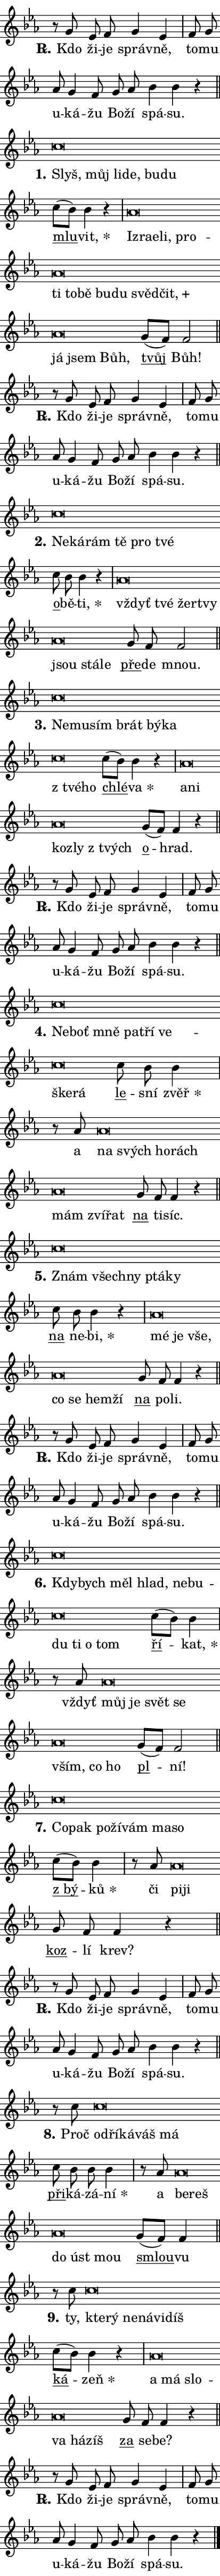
\version "2.22.1"
\header { tagline = "" }
\paper {
  indent = 0\cm
  top-margin = 0\cm
  right-margin = 0\cm
  bottom-margin = 0\cm
  left-margin = 0\cm
  paper-width = 7\cm
  page-breaking = #ly:one-page-breaking
  system-system-spacing.basic-distance = #11
  score-system-spacing.basic-distance = #11.3
  ragged-last = ##f
}


%% Author: Thomas Morley
%% https://lists.gnu.org/archive/html/lilypond-user/2020-05/msg00002.html
#(define (line-position grob)
"Returns position of @var[grob} in current system:
   @code{'start}, if at first time-step
   @code{'end}, if at last time-step
   @code{'middle} otherwise
"
  (let* ((col (ly:item-get-column grob))
         (ln (ly:grob-object col 'left-neighbor))
         (rn (ly:grob-object col 'right-neighbor))
         (col-to-check-left (if (ly:grob? ln) ln col))
         (col-to-check-right (if (ly:grob? rn) rn col))
         (break-dir-left
           (and
             (ly:grob-property col-to-check-left 'non-musical #f)
             (ly:item-break-dir col-to-check-left)))
         (break-dir-right
           (and
             (ly:grob-property col-to-check-right 'non-musical #f)
             (ly:item-break-dir col-to-check-right))))
        (cond ((eqv? 1 break-dir-left) 'start)
              ((eqv? -1 break-dir-right) 'end)
              (else 'middle))))

#(define (tranparent-at-line-position vctor)
  (lambda (grob)
  "Relying on @code{line-position} select the relevant enry from @var{vctor}.
Used to determine transparency,"
    (case (line-position grob)
      ((end) (not (vector-ref vctor 0)))
      ((middle) (not (vector-ref vctor 1)))
      ((start) (not (vector-ref vctor 2))))))

noteHeadBreakVisibility =
#(define-music-function (break-visibility)(vector?)
"Makes @code{NoteHead}s transparent relying on @var{break-visibility}"
#{
  \override NoteHead.transparent =
    #(tranparent-at-line-position break-visibility)
#})

#(define delete-ledgers-for-transparent-note-heads
  (lambda (grob)
    "Reads whether a @code{NoteHead} is transparent.
If so this @code{NoteHead} is removed from @code{'note-heads} from
@var{grob}, which is supposed to be @code{LedgerLineSpanner}.
As a result ledgers are not printed for this @code{NoteHead}"
    (let* ((nhds-array (ly:grob-object grob 'note-heads))
           (nhds-list
             (if (ly:grob-array? nhds-array)
                 (ly:grob-array->list nhds-array)
                 '()))
           ;; Relies on the transparent-property being done before
           ;; Staff.LedgerLineSpanner.after-line-breaking is executed.
           ;; This is fragile ...
           (to-keep
             (remove
               (lambda (nhd)
                 (ly:grob-property nhd 'transparent #f))
               nhds-list)))
      ;; TODO find a better method to iterate over grob-arrays, similiar
      ;; to filter/remove etc for lists
      ;; For now rebuilt from scratch
      (set! (ly:grob-object grob 'note-heads)  '())
      (for-each
        (lambda (nhd)
          (ly:pointer-group-interface::add-grob grob 'note-heads nhd))
        to-keep))))

hideNotes = {
  \noteHeadBreakVisibility #begin-of-line-visible
}
unHideNotes = {
  \noteHeadBreakVisibility #all-visible
}

% work-around for resetting accidentals
% https://lilypond.org/doc/v2.23/Documentation/notation/displaying-rhythms#unmetered-music
cadenzaMeasure = {
  \cadenzaOff
  \partial 1024 s1024
  \cadenzaOn
}

#(define-markup-command (accent layout props text) (markup?)
  "Underline accented syllable"
  (interpret-markup layout props
    #{\markup \override #'(offset . 4.3) \underline { #text }#}))

responsum = \markup \concat {
  "R" \hspace #-1.05 \path #0.1 #'((moveto 0 0.07) (lineto 0.9 0.8)) \hspace #0.05 "."
}

\layout {
    \context {
        \Staff
        \remove "Time_signature_engraver"
        \override LedgerLineSpanner.after-line-breaking = #delete-ledgers-for-transparent-note-heads
    }
    \context {
        \Voice {
            \override NoteHead.output-attributes = #'((class . "notehead"))
            \override Hairpin.height = #0.55
        }
    }
    \context {
        \Lyrics {
            \override StanzaNumber.output-attributes = #'((class . "stanzanumber"))
            \override LyricSpace.minimum-distance = #0.9
            \override LyricText.font-name = #"TeX Gyre Schola"
            \override LyricText.font-size = 1
            \override StanzaNumber.font-name = #"TeX Gyre Schola Bold"
            \override StanzaNumber.font-size = 1
        }
    }
}

% magnetic-lyrics.ily
%
%   written by
%     Jean Abou Samra <jean@abou-samra.fr>
%     Werner Lemberg <wl@gnu.org>
%
%   adapted by
%     Jiri Hon <jiri.hon@gmail.com>
%
% Version 2022-Apr-15

% https://www.mail-archive.com/lilypond-user@gnu.org/msg149350.html

#(define (Left_hyphen_pointer_engraver context)
   "Collect syllable-hyphen-syllable occurrences in lyrics and store
them in properties.  This engraver only looks to the left.  For
example, if the lyrics input is @code{foo -- bar}, it does the
following.

@itemize @bullet
@item
Set the @code{text} property of the @code{LyricHyphen} grob between
@q{foo} and @q{bar} to @code{foo}.

@item
Set the @code{left-hyphen} property of the @code{LyricText} grob with
text @q{foo} to the @code{LyricHyphen} grob between @q{foo} and
@q{bar}.
@end itemize

Use this auxiliary engraver in combination with the
@code{lyric-@/text::@/apply-@/magnetic-@/offset!} hook."
   (let ((hyphen #f)
         (text #f))
     (make-engraver
      (acknowledgers
       ((lyric-syllable-interface engraver grob source-engraver)
        (set! text grob)))
      (end-acknowledgers
       ((lyric-hyphen-interface engraver grob source-engraver)
        ;(when (not (grob::has-interface grob 'lyric-space-interface))
          (set! hyphen grob)));)
      ((stop-translation-timestep engraver)
       (when (and text hyphen)
         (ly:grob-set-object! text 'left-hyphen hyphen))
       (set! text #f)
       (set! hyphen #f)))))

#(define (lyric-text::apply-magnetic-offset! grob)
   "If the space between two syllables is less than the value in
property @code{LyricText@/.details@/.squash-threshold}, move the right
syllable to the left so that it gets concatenated with the left
syllable.

Use this function as a hook for
@code{LyricText@/.after-@/line-@/breaking} if the
@code{Left_@/hyphen_@/pointer_@/engraver} is active."
   (let ((hyphen (ly:grob-object grob 'left-hyphen #f)))
     (when hyphen
       (let ((left-text (ly:spanner-bound hyphen LEFT)))
         (when (grob::has-interface left-text 'lyric-syllable-interface)
           (let* ((common (ly:grob-common-refpoint grob left-text X))
                  (this-x-ext (ly:grob-extent grob common X))
                  (left-x-ext
                   (begin
                     ;; Trigger magnetism for left-text.
                     (ly:grob-property left-text 'after-line-breaking)
                     (ly:grob-extent left-text common X)))
                  ;; `delta` is the gap width between two syllables.
                  (delta (- (interval-start this-x-ext)
                            (interval-end left-x-ext)))
                  (details (ly:grob-property grob 'details))
                  (threshold (assoc-get 'squash-threshold details 0.2)))
             (when (< delta threshold)
               (let* (;; We have to manipulate the input text so that
                      ;; ligatures crossing syllable boundaries are not
                      ;; disabled.  For languages based on the Latin
                      ;; script this is essentially a beautification.
                      ;; However, for non-Western scripts it can be a
                      ;; necessity.
                      (lt (ly:grob-property left-text 'text))
                      (rt (ly:grob-property grob 'text))
                      (is-space (grob::has-interface hyphen 'lyric-space-interface))
                      (space (if is-space " " ""))
                      (space-markup (grob-interpret-markup grob " "))
                      (space-size (interval-length (ly:stencil-extent space-markup X)))
                      (extra-delta (if is-space space-size 0))
                      ;; Append new syllable.
                      (ltrt-space (if (and (string? lt) (string? rt))
                                (string-append lt space rt)
                                (make-concat-markup (list lt space rt))))
                      ;; Right-align `ltrt` to the right side.
                      (ltrt-space-markup (grob-interpret-markup
                               grob
                               (make-translate-markup
                                (cons (interval-length this-x-ext) 0)
                                (make-right-align-markup ltrt-space)))))
                 (begin
                   ;; Don't print `left-text`.
                   (ly:grob-set-property! left-text 'stencil #f)
                   ;; Set text and stencil (which holds all collected
                   ;; syllables so far) and shift it to the left.
                   (ly:grob-set-property! grob 'text ltrt-space)
                   (ly:grob-set-property! grob 'stencil ltrt-space-markup)
                   (ly:grob-translate-axis! grob (- (- delta extra-delta)) X))))))))))


#(define (lyric-hyphen::displace-bounds-first grob)
   ;; Make very sure this callback isn't triggered too early.
   (let ((left (ly:spanner-bound grob LEFT))
         (right (ly:spanner-bound grob RIGHT)))
     (ly:grob-property left 'after-line-breaking)
     (ly:grob-property right 'after-line-breaking)
     (ly:lyric-hyphen::print grob)))

squashThreshold = #0.4

\layout {
  \context {
    \Lyrics
    \consists #Left_hyphen_pointer_engraver
    \override LyricText.after-line-breaking =
      #lyric-text::apply-magnetic-offset!
    \override LyricHyphen.stencil = #lyric-hyphen::displace-bounds-first
    \override LyricText.details.squash-threshold = \squashThreshold
    \override LyricHyphen.minimum-distance = 0
    \override LyricHyphen.minimum-length = \squashThreshold
  }
}

squash = \override LyricText.details.squash-threshold = 9999
unSquash = \override LyricText.details.squash-threshold = \squashThreshold

left = \override LyricText.self-alignment-X = #LEFT
unLeft = \revert LyricText.self-alignment-X

starOffset = #(lambda (grob) 
                (let ((x_offset (ly:self-alignment-interface::aligned-on-x-parent grob)))
                  (if (= x_offset 0) 0 (+ x_offset 1.2))))

star = #(define-music-function (syllable)(string?)
"Append star separator at the end of a syllable"
#{
  \once \override LyricText.X-offset = #starOffset
  \lyricmode { \markup {
    #syllable
    \override #'((font-name . "TeX Gyre Schola Bold")) \hspace #0.2 \lower #0.65 \larger "*"
  } }
#})

starAccent = #(define-music-function (syllable)(string?)
"Append star separator at the end of a syllable and make accent"
#{
  \once \override LyricText.X-offset = #starOffset
  \lyricmode { \markup {
    \accent #syllable
    \override #'((font-name . "TeX Gyre Schola Bold")) \hspace #0.2 \lower #0.65 \larger "*"
  } }
#})

breath = #(define-music-function (syllable)(string?)
"Append breathing indicator at the end of a syllable"
#{
  \lyricmode { \markup { #syllable "+" } }
#})

optionalBreath = #(define-music-function (syllable)(string?)
"Append optional breathing indicator at the end of a syllable"
#{
  \lyricmode { \markup { #syllable "(+)" } }
#})


\score {
    <<
        \new Voice = "melody" { \cadenzaOn \key es \major \relative { r8 g' es f g4 es \cadenzaMeasure \bar "|" f8 g \bar "" as g4 f8 \bar "" g as \bar "" bes4 bes r \cadenzaMeasure \bar "||" \break } }
        \new Lyrics \lyricsto "melody" { \lyricmode { \set stanza = \responsum
Kdo ži -- je správ -- ně, to -- mu u -- ká -- žu Bo -- ží spá -- su. } }
    >>
    \layout {}
}

\score {
    <<
        \new Voice = "melody" { \cadenzaOn \key es \major \relative { c''\breve*1/16 \hideNotes \breve*1/16 \bar "" \breve*1/16 \bar "" \breve*1/16 \bar "" \breve*1/16 \breve*1/16 \bar "" \unHideNotes \bar "" c8[( bes)] bes4 r \cadenzaMeasure \bar "|" as\breve*1/16 \hideNotes \breve*1/16 \bar "" \breve*1/16 \bar "" \breve*1/16 \bar "" \breve*1/16 \bar "" \breve*1/16 \bar "" \breve*1/16 \bar "" \breve*1/16 \bar "" \breve*1/16 \bar "" \breve*1/16 \bar "" \breve*1/16 \bar "" \breve*1/16 \bar "" \breve*1/16 \bar "" \breve*1/16 \breve*1/16 \bar "" \unHideNotes \bar "" g8[( f)] f2 \cadenzaMeasure \bar "||" \break } }
        \new Lyrics \lyricsto "melody" { \lyricmode { \set stanza = "1."
\left Slyš, \squash můj li -- de, bu -- du \unLeft \unSquash \markup \accent mlu -- \star vit, \left Iz -- \squash ra -- e -- li, pro -- ti to -- bě bu -- du svěd -- \breath "čit," já jsem Bůh, \unLeft \unSquash \markup \accent tvůj Bůh! } }
    >>
    \layout {}
}

\score {
    <<
        \new Voice = "melody" { \cadenzaOn \key es \major \relative { r8 g' es f g4 es \cadenzaMeasure \bar "|" f8 g \bar "" as g4 f8 \bar "" g as \bar "" bes4 bes r \cadenzaMeasure \bar "||" \break } }
        \new Lyrics \lyricsto "melody" { \lyricmode { \set stanza = \responsum
Kdo ži -- je správ -- ně, to -- mu u -- ká -- žu Bo -- ží spá -- su. } }
    >>
    \layout {}
}

\score {
    <<
        \new Voice = "melody" { \cadenzaOn \key es \major \relative { c''\breve*1/16 \hideNotes \breve*1/16 \bar "" \breve*1/16 \bar "" \breve*1/16 \bar "" \breve*1/16 \breve*1/16 \bar "" \unHideNotes \bar "" c8 bes bes4 r \cadenzaMeasure \bar "|" as\breve*1/16 \hideNotes \breve*1/16 \bar "" \breve*1/16 \bar "" \breve*1/16 \bar "" \breve*1/16 \bar "" \breve*1/16 \breve*1/16 \bar "" \unHideNotes \bar "" g8 f f2 \cadenzaMeasure \bar "||" \break } }
        \new Lyrics \lyricsto "melody" { \lyricmode { \set stanza = "2."
\left Ne -- \squash ká -- rám tě pro tvé \unLeft \unSquash \markup \accent o -- bě -- \star ti, \left vždyť \squash tvé žer -- tvy jsou stá -- le \unLeft \unSquash \markup \accent pře -- de mnou. } }
    >>
    \layout {}
}

\score {
    <<
        \new Voice = "melody" { \cadenzaOn \key es \major \relative { c''\breve*1/16 \hideNotes \breve*1/16 \bar "" \breve*1/16 \bar "" \breve*1/16 \bar "" \breve*1/16 \bar "" \breve*1/16 \bar "" \breve*1/16 \breve*1/16 \bar "" \unHideNotes \bar "" c8[( bes)] bes4 r \cadenzaMeasure \bar "|" as\breve*1/16 \hideNotes \breve*1/16 \bar "" \breve*1/16 \bar "" \breve*1/16 \breve*1/16 \bar "" \unHideNotes \bar "" g8[( f)] f4 r \cadenzaMeasure \bar "||" \break } }
        \new Lyrics \lyricsto "melody" { \lyricmode { \set stanza = "3."
\left Ne -- \squash mu -- sím brát bý -- ka "z tvé" -- ho \unLeft \unSquash \markup \accent chlé -- \star va \left a -- \squash ni koz -- ly "z tvých" \unLeft \unSquash \markup \accent o -- hrad. } }
    >>
    \layout {}
}

\score {
    <<
        \new Voice = "melody" { \cadenzaOn \key es \major \relative { r8 g' es f g4 es \cadenzaMeasure \bar "|" f8 g \bar "" as g4 f8 \bar "" g as \bar "" bes4 bes r \cadenzaMeasure \bar "||" \break } }
        \new Lyrics \lyricsto "melody" { \lyricmode { \set stanza = \responsum
Kdo ži -- je správ -- ně, to -- mu u -- ká -- žu Bo -- ží spá -- su. } }
    >>
    \layout {}
}

\score {
    <<
        \new Voice = "melody" { \cadenzaOn \key es \major \relative { c''\breve*1/16 \hideNotes \breve*1/16 \bar "" \breve*1/16 \bar "" \breve*1/16 \bar "" \breve*1/16 \bar "" \breve*1/16 \bar "" \breve*1/16 \breve*1/16 \bar "" \unHideNotes \bar "" c8 bes bes4 \cadenzaMeasure \bar "|" r8 as8 as\breve*1/16 \hideNotes \breve*1/16 \bar "" \breve*1/16 \bar "" \breve*1/16 \bar "" \breve*1/16 \bar "" \breve*1/16 \breve*1/16 \bar "" \unHideNotes \bar "" g8 f f4 r \cadenzaMeasure \bar "||" \break } }
        \new Lyrics \lyricsto "melody" { \lyricmode { \set stanza = "4."
\left Ne -- \squash boť mně pa -- tří ve -- ške -- rá \unLeft \unSquash \markup \accent le -- sní \star zvěř a \left na \squash svých ho -- rách mám zví -- řat \unLeft \unSquash \markup \accent na ti -- síc. } }
    >>
    \layout {}
}

\score {
    <<
        \new Voice = "melody" { \cadenzaOn \key es \major \relative { c''\breve*1/16 \hideNotes \breve*1/16 \bar "" \breve*1/16 \bar "" \breve*1/16 \breve*1/16 \bar "" \unHideNotes \bar "" c8 bes bes4 r \cadenzaMeasure \bar "|" as\breve*1/16 \hideNotes \breve*1/16 \bar "" \breve*1/16 \bar "" \breve*1/16 \bar "" \breve*1/16 \bar "" \breve*1/16 \breve*1/16 \bar "" \unHideNotes \bar "" g8 f f4 r \cadenzaMeasure \bar "||" \break } }
        \new Lyrics \lyricsto "melody" { \lyricmode { \set stanza = "5."
\left Znám \squash všech -- ny ptá -- ky \unLeft \unSquash \markup \accent na ne -- \star bi, \left mé \squash je vše, co se hem -- ží \unLeft \unSquash \markup \accent na po -- li. } }
    >>
    \layout {}
}

\score {
    <<
        \new Voice = "melody" { \cadenzaOn \key es \major \relative { r8 g' es f g4 es \cadenzaMeasure \bar "|" f8 g \bar "" as g4 f8 \bar "" g as \bar "" bes4 bes r \cadenzaMeasure \bar "||" \break } }
        \new Lyrics \lyricsto "melody" { \lyricmode { \set stanza = \responsum
Kdo ži -- je správ -- ně, to -- mu u -- ká -- žu Bo -- ží spá -- su. } }
    >>
    \layout {}
}

\score {
    <<
        \new Voice = "melody" { \cadenzaOn \key es \major \relative { c''\breve*1/16 \hideNotes \breve*1/16 \bar "" \breve*1/16 \bar "" \breve*1/16 \bar "" \breve*1/16 \bar "" \breve*1/16 \bar "" \breve*1/16 \bar "" \breve*1/16 \bar "" \breve*1/16 \breve*1/16 \bar "" \unHideNotes \bar "" c8[( bes)] bes4 \cadenzaMeasure \bar "|" r8 as as\breve*1/16 \hideNotes \breve*1/16 \bar "" \breve*1/16 \bar "" \breve*1/16 \bar "" \breve*1/16 \bar "" \breve*1/16 \breve*1/16 \bar "" \unHideNotes \bar "" g8[( f)] f2 \cadenzaMeasure \bar "||" \break } }
        \new Lyrics \lyricsto "melody" { \lyricmode { \set stanza = "6."
\left Kdy -- \squash bych měl hlad, ne -- bu -- du ti o tom \unLeft \unSquash \markup \accent ří -- \star kat, vždyť \left můj \squash je svět se vším, co ho \unLeft \unSquash \markup \accent pl -- ní! } }
    >>
    \layout {}
}

\score {
    <<
        \new Voice = "melody" { \cadenzaOn \key es \major \relative { c''\breve*1/16 \hideNotes \breve*1/16 \bar "" \breve*1/16 \bar "" \breve*1/16 \bar "" \breve*1/16 \bar "" \breve*1/16 \breve*1/16 \bar "" \unHideNotes \bar "" c8[( bes)] bes4 \cadenzaMeasure \bar "|" r8 as8 as\breve*1/16 \hideNotes \breve*1/16 \bar "" \unHideNotes \bar "" g8 f f4 r \cadenzaMeasure \bar "||" \break } }
        \new Lyrics \lyricsto "melody" { \lyricmode { \set stanza = "7."
\left Co -- \squash pak po -- ží -- vám ma -- so \unLeft \unSquash \markup \accent "z bý" -- \star ků či \left pi -- \squash ji \unLeft \unSquash \markup \accent koz -- lí krev? } }
    >>
    \layout {}
}

\score {
    <<
        \new Voice = "melody" { \cadenzaOn \key es \major \relative { r8 g' es f g4 es \cadenzaMeasure \bar "|" f8 g \bar "" as g4 f8 \bar "" g as \bar "" bes4 bes r \cadenzaMeasure \bar "||" \break } }
        \new Lyrics \lyricsto "melody" { \lyricmode { \set stanza = \responsum
Kdo ži -- je správ -- ně, to -- mu u -- ká -- žu Bo -- ží spá -- su. } }
    >>
    \layout {}
}

\score {
    <<
        \new Voice = "melody" { \cadenzaOn \key es \major \relative { r8 c''8 c\breve*1/16 \hideNotes \breve*1/16 \bar "" \breve*1/16 \bar "" \breve*1/16 \breve*1/16 \bar "" \unHideNotes \bar "" c8 bes bes bes4 \cadenzaMeasure \bar "|" r8 as8 as\breve*1/16 \hideNotes \breve*1/16 \bar "" \breve*1/16 \bar "" \breve*1/16 \breve*1/16 \bar "" \unHideNotes \bar "" g8[( f)] f4 \cadenzaMeasure \bar "||" \break } }
        \new Lyrics \lyricsto "melody" { \lyricmode { \set stanza = "8."
Proč \left od -- \squash ří -- ká -- váš má \unLeft \unSquash \markup \accent při -- ká -- zá -- \star ní a \left be -- \squash reš do úst mou \unLeft \unSquash \markup \accent smlou -- vu } }
    >>
    \layout {}
}

\score {
    <<
        \new Voice = "melody" { \cadenzaOn \key es \major \relative { r8 c''8 c\breve*1/16 \hideNotes \breve*1/16 \bar "" \breve*1/16 \bar "" \breve*1/16 \bar "" \breve*1/16 \breve*1/16 \bar "" \unHideNotes \bar "" c8[( bes)] bes4 r \cadenzaMeasure \bar "|" as\breve*1/16 \hideNotes \breve*1/16 \bar "" \breve*1/16 \bar "" \breve*1/16 \bar "" \breve*1/16 \breve*1/16 \bar "" \unHideNotes \bar "" g8 f f4 r \cadenzaMeasure \bar "||" \break } }
        \new Lyrics \lyricsto "melody" { \lyricmode { \set stanza = "9."
ty, \left kte -- \squash rý ne -- ná -- vi -- díš \unLeft \unSquash \markup \accent ká -- \star zeň \left a \squash má slo -- va há -- zíš \unLeft \unSquash \markup \accent za se -- be? } }
    >>
    \layout {}
}

\score {
    <<
        \new Voice = "melody" { \cadenzaOn \key es \major \relative { r8 g' es f g4 es \cadenzaMeasure \bar "|" f8 g \bar "" as g4 f8 \bar "" g as \bar "" bes4 bes r \cadenzaMeasure \bar "||" \break } \bar "|." }
        \new Lyrics \lyricsto "melody" { \lyricmode { \set stanza = \responsum
Kdo ži -- je správ -- ně, to -- mu u -- ká -- žu Bo -- ží spá -- su. } }
    >>
    \layout {}
}
